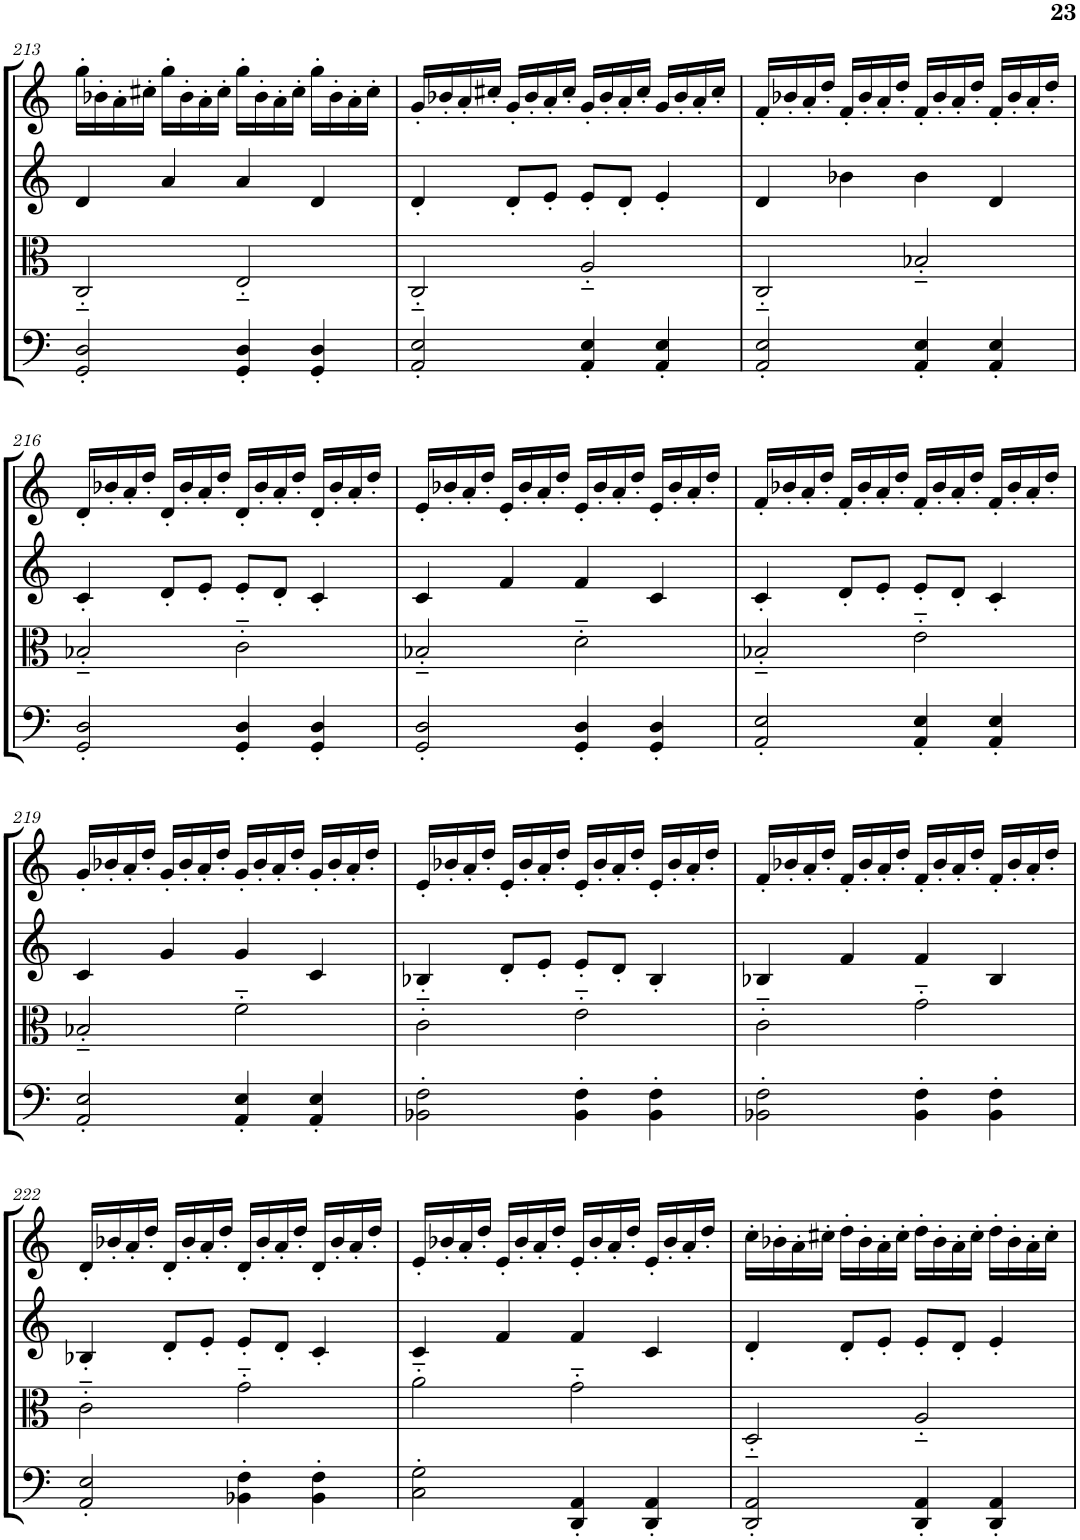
**kern	**kern	**kern	**kern
*part4	*part3	*part2	*part1
*staff4	*staff3	*staff2	*staff1
*I"Violoncello	*I"Viola	*I"Violin II	*I"Violin I
*I'Vc	*I'Vla	*I'Vln	*I'Vln
!!LO:PB:g=z
*clefF4	*clefC3	*clefG2	*clefG2
*k[]	*k[]	*k[]	*k[]
*M4/4	*M4/4	*M4/4	*M4/4
=213	=213	=213	=213
2GG/' 2D/'	2C'~/	4d/	16gg'\LL
.	.	.	16b-X'\
.	.	.	16a'\
.	.	.	16cc#X'\JJ
.	.	4a/	16gg'\LL
.	.	.	16b-'\
.	.	.	16a'\
.	.	.	16cc#'\JJ
4GG/' 4D/'	2E'~/	4a/	16gg'\LL
.	.	.	16b-'\
.	.	.	16a'\
.	.	.	16cc#'\JJ
4GG/' 4D/'	.	4d/	16gg'\LL
.	.	.	16b-'\
.	.	.	16a'\
.	.	.	16cc#'\JJ
=214	=214	=214	=214
2AA/' 2E/'	2C'~/	4d'/	16g'/LL
.	.	.	16b-X'/
.	.	.	16a'/
.	.	.	16cc#X'/JJ
.	.	8d'/L	16g'/LL
.	.	.	16b-'/
.	.	8e'/J	16a'/
.	.	.	16cc#'/JJ
4AA/' 4E/'	2A'~/	8e'/L	16g'/LL
.	.	.	16b-'/
.	.	8d'/J	16a'/
.	.	.	16cc#'/JJ
4AA/' 4E/'	.	4e'/	16g'/LL
.	.	.	16b-'/
.	.	.	16a'/
.	.	.	16cc#'/JJ
=215	=215	=215	=215
2AA/' 2E/'	2C'~/	4d/	16f'/LL
.	.	.	16b-X'/
.	.	.	16a'/
.	.	.	16dd'/JJ
.	.	4b-X\	16f'/LL
.	.	.	16b-'/
.	.	.	16a'/
.	.	.	16dd'/JJ
4AA/' 4E/'	2B-X'~/	4b-\	16f'/LL
.	.	.	16b-'/
.	.	.	16a'/
.	.	.	16dd'/JJ
4AA/' 4E/'	.	4d/	16f'/LL
.	.	.	16b-'/
.	.	.	16a'/
.	.	.	16dd'/JJ
!!LO:LB:g=z
=216	=216	=216	=216
2GG/' 2D/'	2B-X'~/	4c'/	16d'/LL
.	.	.	16b-X'/
.	.	.	16a'/
.	.	.	16dd'/JJ
.	.	8d'/L	16d'/LL
.	.	.	16b-'/
.	.	8e'/J	16a'/
.	.	.	16dd'/JJ
4GG/' 4D/'	2c'~\	8e'/L	16d'/LL
.	.	.	16b-'/
.	.	8d'/J	16a'/
.	.	.	16dd'/JJ
4GG/' 4D/'	.	4c'/	16d'/LL
.	.	.	16b-'/
.	.	.	16a'/
.	.	.	16dd'/JJ
=217	=217	=217	=217
2GG/' 2D/'	2B-X'~/	4c/	16e'/LL
.	.	.	16b-X'/
.	.	.	16a'/
.	.	.	16dd'/JJ
.	.	4f/	16e'/LL
.	.	.	16b-'/
.	.	.	16a'/
.	.	.	16dd'/JJ
4GG/' 4D/'	2d'~\	4f/	16e'/LL
.	.	.	16b-'/
.	.	.	16a'/
.	.	.	16dd'/JJ
4GG/' 4D/'	.	4c/	16e'/LL
.	.	.	16b-'/
.	.	.	16a'/
.	.	.	16dd'/JJ
=218	=218	=218	=218
2AA/' 2E/'	2B-X'~/	4c'/	16f'/LL
.	.	.	16b-X'/
.	.	.	16a'/
.	.	.	16dd'/JJ
.	.	8d'/L	16f'/LL
.	.	.	16b-'/
.	.	8e'/J	16a'/
.	.	.	16dd'/JJ
4AA/' 4E/'	2e'~\	8e'/L	16f'/LL
.	.	.	16b-'/
.	.	8d'/J	16a'/
.	.	.	16dd'/JJ
4AA/' 4E/'	.	4c'/	16f'/LL
.	.	.	16b-'/
.	.	.	16a'/
.	.	.	16dd'/JJ
!!LO:LB:g=z
=219	=219	=219	=219
2AA/' 2E/'	2B-X'~/	4c/	16g'/LL
.	.	.	16b-X'/
.	.	.	16a'/
.	.	.	16dd'/JJ
.	.	4g/	16g'/LL
.	.	.	16b-'/
.	.	.	16a'/
.	.	.	16dd'/JJ
4AA/' 4E/'	2f'~\	4g/	16g'/LL
.	.	.	16b-'/
.	.	.	16a'/
.	.	.	16dd'/JJ
4AA/' 4E/'	.	4c/	16g'/LL
.	.	.	16b-'/
.	.	.	16a'/
.	.	.	16dd'/JJ
=220	=220	=220	=220
2BB-X\' 2F\'	2c'~\	4B-X'/	16e'/LL
.	.	.	16b-X'/
.	.	.	16a'/
.	.	.	16dd'/JJ
.	.	8d'/L	16e'/LL
.	.	.	16b-'/
.	.	8e'/J	16a'/
.	.	.	16dd'/JJ
4BB-\' 4F\'	2e'~\	8e'/L	16e'/LL
.	.	.	16b-'/
.	.	8d'/J	16a'/
.	.	.	16dd'/JJ
4BB-\' 4F\'	.	4B-'/	16e'/LL
.	.	.	16b-'/
.	.	.	16a'/
.	.	.	16dd'/JJ
=221	=221	=221	=221
2BB-X\' 2F\'	2c'~\	4B-X/	16f'/LL
.	.	.	16b-X'/
.	.	.	16a'/
.	.	.	16dd'/JJ
.	.	4f/	16f'/LL
.	.	.	16b-'/
.	.	.	16a'/
.	.	.	16dd'/JJ
4BB-\' 4F\'	2g'~\	4f/	16f'/LL
.	.	.	16b-'/
.	.	.	16a'/
.	.	.	16dd'/JJ
4BB-\' 4F\'	.	4B-/	16f'/LL
.	.	.	16b-'/
.	.	.	16a'/
.	.	.	16dd'/JJ
!!LO:LB:g=z
=222	=222	=222	=222
2AA/' 2E/'	2c'~\	4B-X'/	16d'/LL
.	.	.	16b-X'/
.	.	.	16a'/
.	.	.	16dd'/JJ
.	.	8d'/L	16d'/LL
.	.	.	16b-'/
.	.	8e'/J	16a'/
.	.	.	16dd'/JJ
4BB-X\' 4F\'	2g'~\	8e'/L	16d'/LL
.	.	.	16b-'/
.	.	8d'/J	16a'/
.	.	.	16dd'/JJ
4BB-\' 4F\'	.	4c'/	16d'/LL
.	.	.	16b-'/
.	.	.	16a'/
.	.	.	16dd'/JJ
=223	=223	=223	=223
2C\' 2G\'	2a'~\	4c/	16e'/LL
.	.	.	16b-X'/
.	.	.	16a'/
.	.	.	16dd'/JJ
.	.	4f/	16e'/LL
.	.	.	16b-'/
.	.	.	16a'/
.	.	.	16dd'/JJ
4DD/' 4AA/'	2g'~\	4f/	16e'/LL
.	.	.	16b-'/
.	.	.	16a'/
.	.	.	16dd'/JJ
4DD/' 4AA/'	.	4c/	16e'/LL
.	.	.	16b-'/
.	.	.	16a'/
.	.	.	16dd'/JJ
=224	=224	=224	=224
2DD/' 2AA/'	2D'~/	4d'/	16cc'\LL
.	.	.	16b-X'\
.	.	.	16a'\
.	.	.	16cc#X'\JJ
.	.	8d'/L	16dd'\LL
.	.	.	16b-'\
.	.	8e'/J	16a'\
.	.	.	16cc#'\JJ
4DD/' 4AA/'	2A'~/	8e'/L	16dd'\LL
.	.	.	16b-'\
.	.	8d'/J	16a'\
.	.	.	16cc#'\JJ
4DD/' 4AA/'	.	4e'/	16dd'\LL
.	.	.	16b-'\
.	.	.	16a'\
.	.	.	16cc#'\JJ
=	=	=	=
*-	*-	*-	*-
